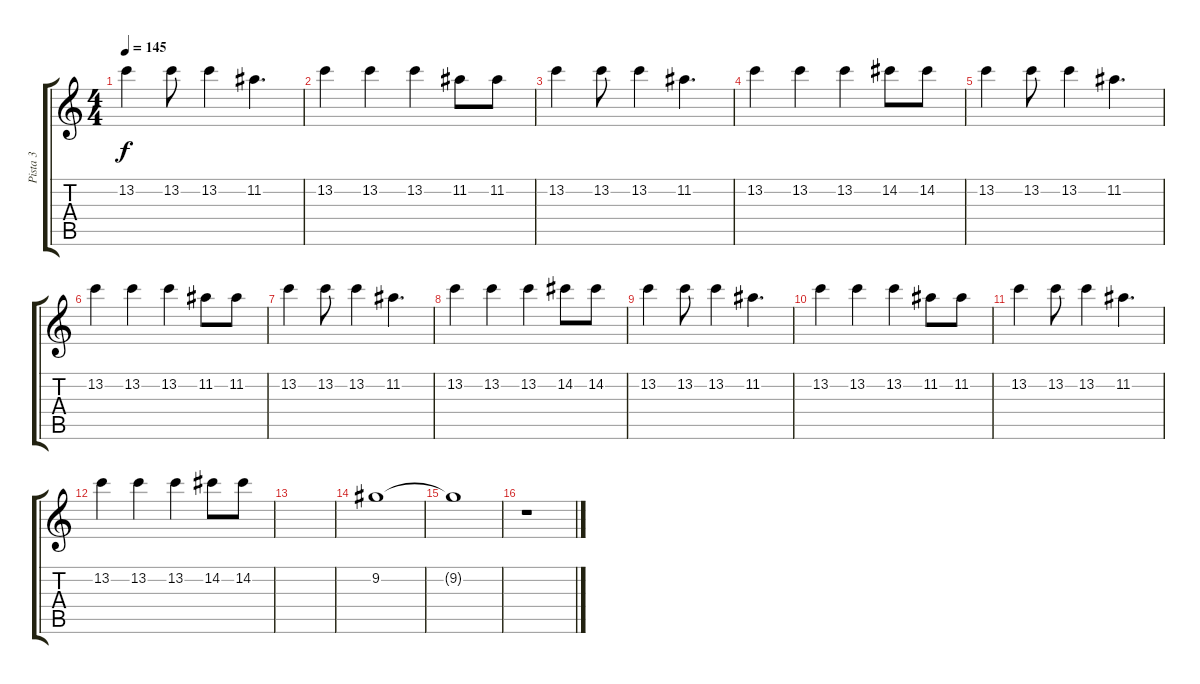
\track ("Pista 3" "Pista 3") {instrument distortionguitar}
\staff {score tabs}
\tuning (E4 B3 G3 D3 A2 E2) {hide}
\ts (4 4)
\tempo 145
\clef g2
\ks c
13.2.4{dy f} 13.2.8 13.2.4 11.2.4{d} |
13.2.4 13.2.4 13.2.4 11.2.8 11.2.8 |
13.2.4 13.2.8 13.2.4 11.2.4{d} |
13.2.4 13.2.4 13.2.4 14.2.8 14.2.8 |
13.2.4 13.2.8 13.2.4 11.2.4{d} |
13.2.4 13.2.4 13.2.4 11.2.8 11.2.8 |
13.2.4 13.2.8 13.2.4 11.2.4{d} |
13.2.4 13.2.4 13.2.4 14.2.8 14.2.8 |
13.2.4 13.2.8 13.2.4 11.2.4{d} |
13.2.4 13.2.4 13.2.4 11.2.8 11.2.8 |
13.2.4 13.2.8 13.2.4 11.2.4{d} |
13.2.4 13.2.4 13.2.4 14.2.8 14.2.8 |
|
9.2.1{volume 12} |
9.2{t}.1 |
r.1
